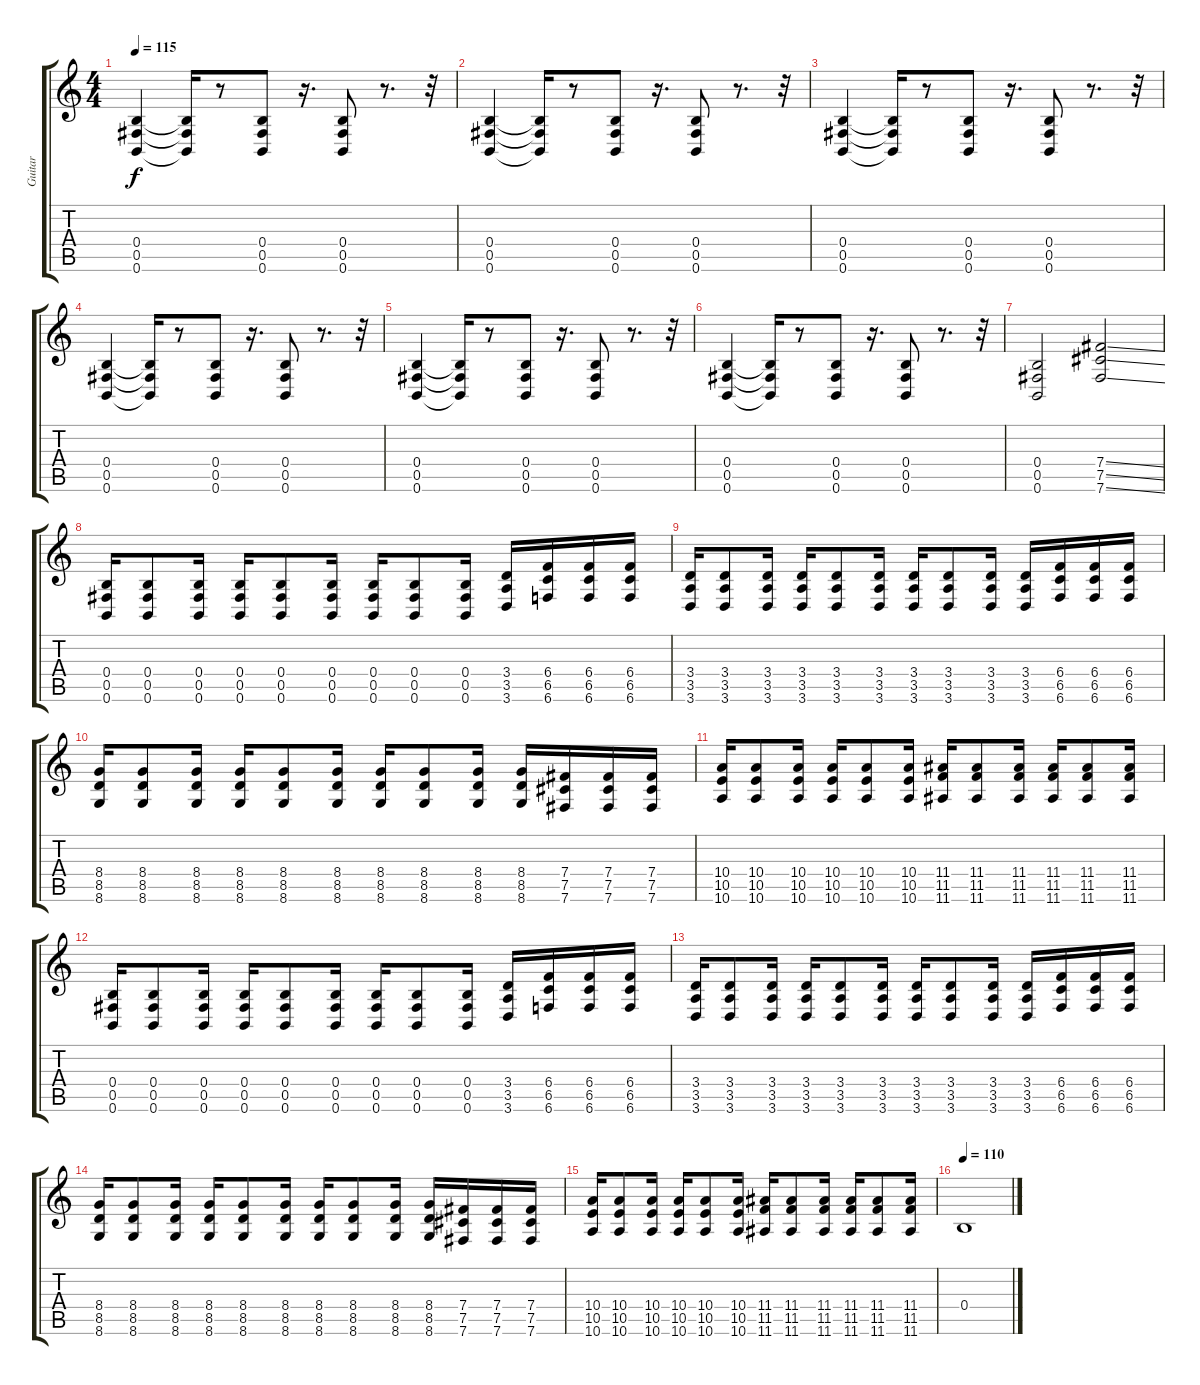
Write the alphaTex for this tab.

\track ("Guitar" "Guitar") {instrument distortionguitar}
\staff {score tabs}
\tuning (Db4 Ab3 E3 B2 Gb2 B1) {hide}
\ts (4 4)
\tempo 115
\clef g2
\ks c
(0.4 0.5 0.6).4{dy f} (0.4{t} 0.5{t} 0.6{t}).16 r.8 (0.4 0.5 0.6).8 r.16{d} (0.4 0.5 0.6).8 r.8{d} r.32 |
(0.4 0.5 0.6).4 (0.4{t} 0.5{t} 0.6{t}).16 r.8 (0.4 0.5 0.6).8 r.16{d} (0.4 0.5 0.6).8 r.8{d} r.32 |
(0.4 0.5 0.6).4 (0.4{t} 0.5{t} 0.6{t}).16 r.8 (0.4 0.5 0.6).8 r.16{d} (0.4 0.5 0.6).8 r.8{d} r.32 |
(0.4 0.5 0.6).4 (0.4{t} 0.5{t} 0.6{t}).16 r.8 (0.4 0.5 0.6).8 r.16{d} (0.4 0.5 0.6).8 r.8{d} r.32 |
(0.4 0.5 0.6).4 (0.4{t} 0.5{t} 0.6{t}).16 r.8 (0.4 0.5 0.6).8 r.16{d} (0.4 0.5 0.6).8 r.8{d} r.32 |
(0.4 0.5 0.6).4 (0.4{t} 0.5{t} 0.6{t}).16 r.8 (0.4 0.5 0.6).8 r.16{d} (0.4 0.5 0.6).8 r.8{d} r.32 |
(0.4 0.5 0.6).2 (7.4{ss} 7.5{ss} 7.6{ss}).2 |
(0.4 0.5 0.6).16 (0.4 0.5 0.6).8 (0.4 0.5 0.6).16 (0.4 0.5 0.6).16 (0.4 0.5 0.6).8 (0.4 0.5 0.6).16 (0.4 0.5 0.6).16 (0.4 0.5 0.6).8 (0.4 0.5 0.6).16 (3.4 3.5 3.6).16 (6.4 6.5 6.6).16 (6.4 6.5 6.6).16 (6.4 6.5 6.6).16 |
(3.4 3.5 3.6).16 (3.4 3.5 3.6).8 (3.4 3.5 3.6).16 (3.4 3.5 3.6).16 (3.4 3.5 3.6).8 (3.4 3.5 3.6).16 (3.4 3.5 3.6).16 (3.4 3.5 3.6).8 (3.4 3.5 3.6).16 (3.4 3.5 3.6).16 (6.4 6.5 6.6).16 (6.4 6.5 6.6).16 (6.4 6.5 6.6).16 |
(8.4 8.5 8.6).16 (8.4 8.5 8.6).8 (8.4 8.5 8.6).16 (8.4 8.5 8.6).16 (8.4 8.5 8.6).8 (8.4 8.5 8.6).16 (8.4 8.5 8.6).16 (8.4 8.5 8.6).8 (8.4 8.5 8.6).16 (8.4 8.5 8.6).16 (7.4 7.5 7.6).16 (7.4 7.5 7.6).16 (7.4 7.5 7.6).16 |
(10.4 10.5 10.6).16 (10.4 10.5 10.6).8 (10.4 10.5 10.6).16 (10.4 10.5 10.6).16 (10.4 10.5 10.6).8 (10.4 10.5 10.6).16 (11.4 11.5 11.6).16 (11.4 11.5 11.6).8 (11.4 11.5 11.6).16 (11.4 11.5 11.6).16 (11.4 11.5 11.6).8 (11.4 11.5 11.6).16 |
(0.4 0.5 0.6).16 (0.4 0.5 0.6).8 (0.4 0.5 0.6).16 (0.4 0.5 0.6).16 (0.4 0.5 0.6).8 (0.4 0.5 0.6).16 (0.4 0.5 0.6).16 (0.4 0.5 0.6).8 (0.4 0.5 0.6).16 (3.4 3.5 3.6).16 (6.4 6.5 6.6).16 (6.4 6.5 6.6).16 (6.4 6.5 6.6).16 |
(3.4 3.5 3.6).16 (3.4 3.5 3.6).8 (3.4 3.5 3.6).16 (3.4 3.5 3.6).16 (3.4 3.5 3.6).8 (3.4 3.5 3.6).16 (3.4 3.5 3.6).16 (3.4 3.5 3.6).8 (3.4 3.5 3.6).16 (3.4 3.5 3.6).16 (6.4 6.5 6.6).16 (6.4 6.5 6.6).16 (6.4 6.5 6.6).16 |
(8.4 8.5 8.6).16 (8.4 8.5 8.6).8 (8.4 8.5 8.6).16 (8.4 8.5 8.6).16 (8.4 8.5 8.6).8 (8.4 8.5 8.6).16 (8.4 8.5 8.6).16 (8.4 8.5 8.6).8 (8.4 8.5 8.6).16 (8.4 8.5 8.6).16 (7.4 7.5 7.6).16 (7.4 7.5 7.6).16 (7.4 7.5 7.6).16 |
(10.4 10.5 10.6).16 (10.4 10.5 10.6).8 (10.4 10.5 10.6).16 (10.4 10.5 10.6).16 (10.4 10.5 10.6).8 (10.4 10.5 10.6).16 (11.4 11.5 11.6).16 (11.4 11.5 11.6).8 (11.4 11.5 11.6).16 (11.4 11.5 11.6).16 (11.4 11.5 11.6).8 (11.4 11.5 11.6).16 |
\tempo 110
0.4.1
